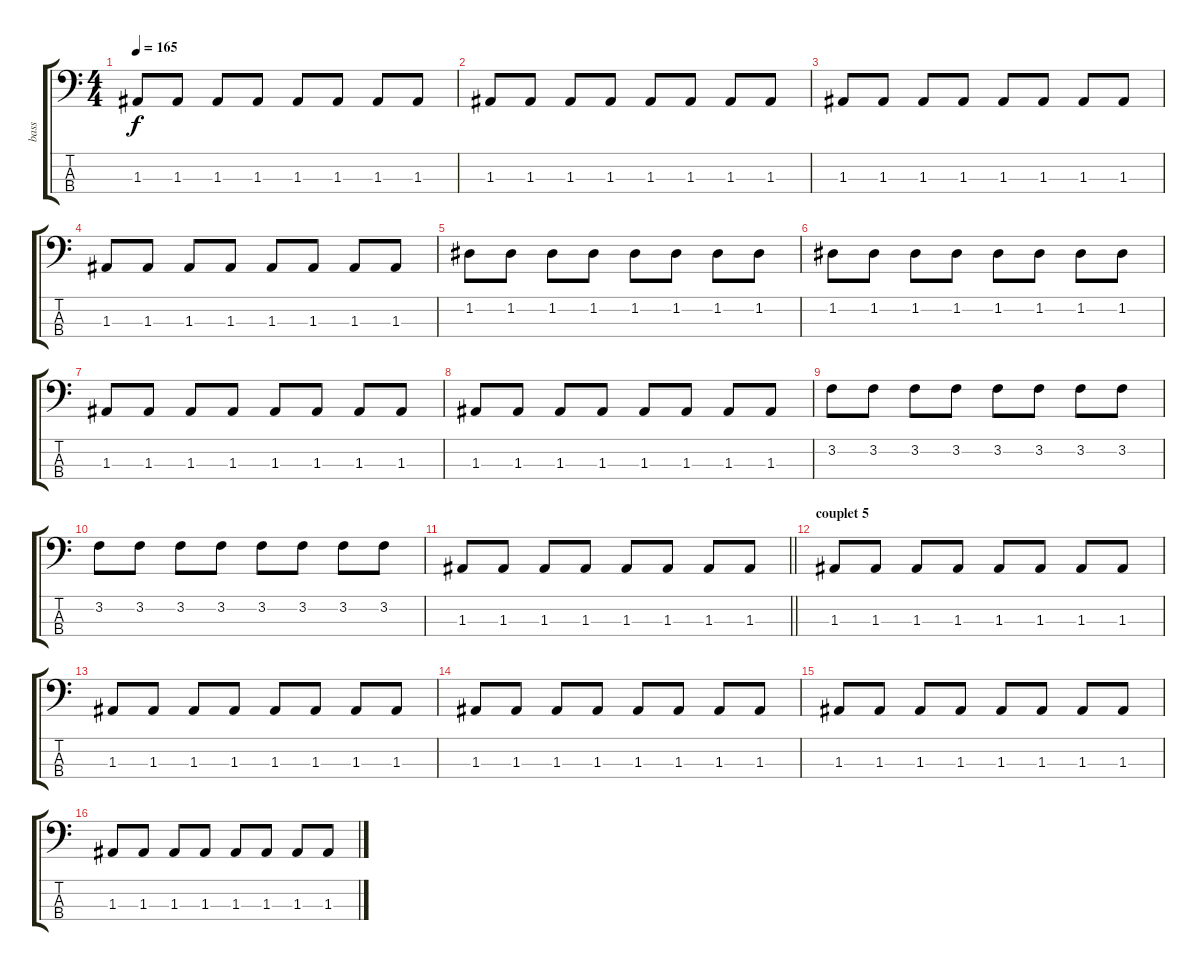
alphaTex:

\track ("bass" "bass") {instrument electricbasspick}
\staff {score tabs}
\tuning (G2 D2 A1 E1) {hide}
\ts (4 4)
\tempo 165
\clef f4
\ks c
1.3.8{dy f} 1.3.8 1.3.8 1.3.8 1.3.8 1.3.8 1.3.8 1.3.8 |
1.3.8 1.3.8 1.3.8 1.3.8 1.3.8 1.3.8 1.3.8 1.3.8 |
1.3.8 1.3.8 1.3.8 1.3.8 1.3.8 1.3.8 1.3.8 1.3.8 |
1.3.8 1.3.8 1.3.8 1.3.8 1.3.8 1.3.8 1.3.8 1.3.8 |
1.2.8 1.2.8 1.2.8 1.2.8 1.2.8 1.2.8 1.2.8 1.2.8 |
1.2.8 1.2.8 1.2.8 1.2.8 1.2.8 1.2.8 1.2.8 1.2.8 |
1.3.8 1.3.8 1.3.8 1.3.8 1.3.8 1.3.8 1.3.8 1.3.8 |
1.3.8 1.3.8 1.3.8 1.3.8 1.3.8 1.3.8 1.3.8 1.3.8 |
3.2.8 3.2.8 3.2.8 3.2.8 3.2.8 3.2.8 3.2.8 3.2.8 |
3.2.8 3.2.8 3.2.8 3.2.8 3.2.8 3.2.8 3.2.8 3.2.8 |
\barLineRight lightlight
1.3.8 1.3.8 1.3.8 1.3.8 1.3.8 1.3.8 1.3.8 1.3.8 |
\section ("" "couplet 5")
1.3.8 1.3.8 1.3.8 1.3.8 1.3.8 1.3.8 1.3.8 1.3.8 |
1.3.8 1.3.8 1.3.8 1.3.8 1.3.8 1.3.8 1.3.8 1.3.8 |
1.3.8 1.3.8 1.3.8 1.3.8 1.3.8 1.3.8 1.3.8 1.3.8 |
1.3.8 1.3.8 1.3.8 1.3.8 1.3.8 1.3.8 1.3.8 1.3.8 |
1.3.8 1.3.8 1.3.8 1.3.8 1.3.8 1.3.8 1.3.8 1.3.8
